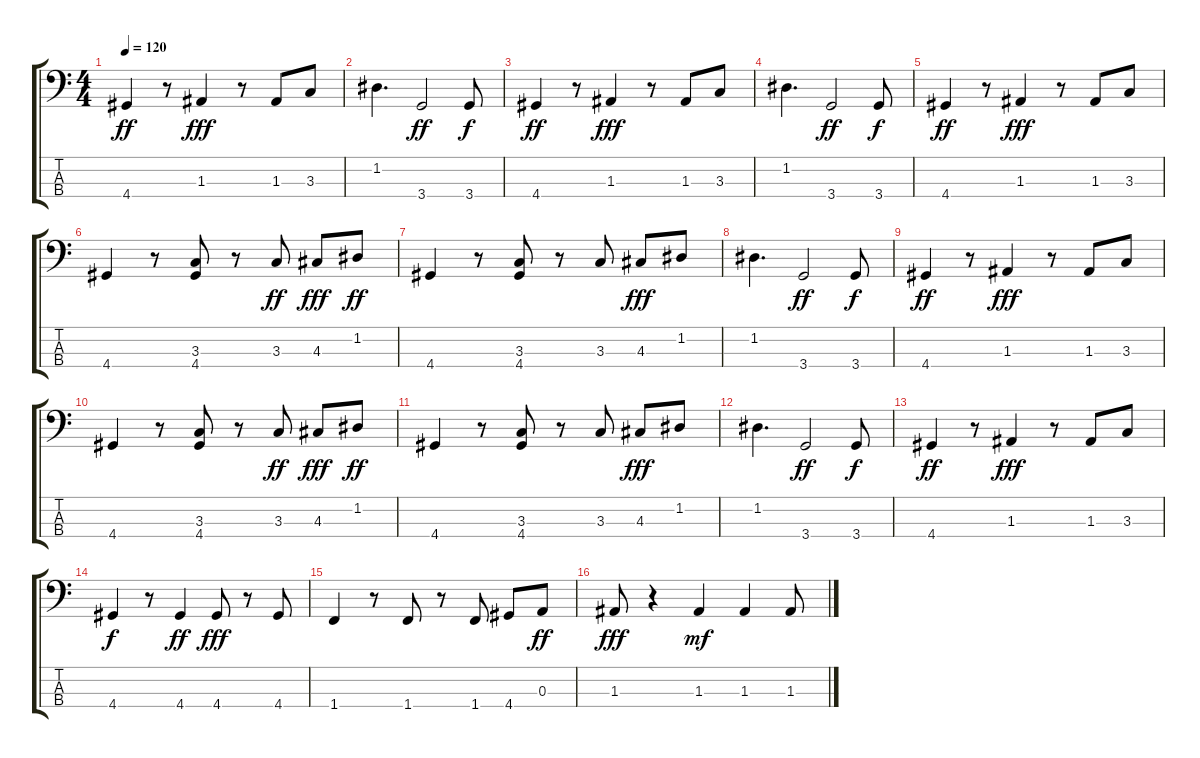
\track "" {instrument electricbassfinger}
\staff {score tabs}
\tuning (G2 D2 A1 E1) {hide}
\ts (4 4)
\tempo 120
\clef f4
\ks c
4.4.4{dy ff} r.8 1.3.4{dy fff} r.8 1.3.8 3.3.8 |
1.2.4{d} 3.4.2{dy ff} 3.4.8{dy f} |
4.4.4{dy ff} r.8 1.3.4{dy fff} r.8 1.3.8 3.3.8 |
1.2.4{d} 3.4.2{dy ff} 3.4.8{dy f} |
4.4.4{dy ff} r.8 1.3.4{dy fff} r.8 1.3.8 3.3.8 |
4.4.4 r.8 (3.3 4.4).8 r.8 3.3.8{dy ff} 4.3.8{dy fff} 1.2.8{dy ff} |
4.4.4 r.8 (3.3 4.4).8 r.8 3.3.8 4.3.8{dy fff} 1.2.8 |
1.2.4{d} 3.4.2{dy ff} 3.4.8{dy f} |
4.4.4{dy ff} r.8 1.3.4{dy fff} r.8 1.3.8 3.3.8 |
4.4.4 r.8 (3.3 4.4).8 r.8 3.3.8{dy ff} 4.3.8{dy fff} 1.2.8{dy ff} |
4.4.4 r.8 (3.3 4.4).8 r.8 3.3.8 4.3.8{dy fff} 1.2.8 |
1.2.4{d} 3.4.2{dy ff} 3.4.8{dy f} |
4.4.4{dy ff} r.8 1.3.4{dy fff} r.8 1.3.8 3.3.8 |
4.4.4{dy f} r.8 4.4.4{dy ff} 4.4.8{dy fff} r.8 4.4.8 |
1.4.4 r.8 1.4.8 r.8 1.4.8 4.4.8 0.3.8{dy ff} |
1.3.8{dy fff} r.4 1.3.4{dy mf} 1.3.4 1.3.8
